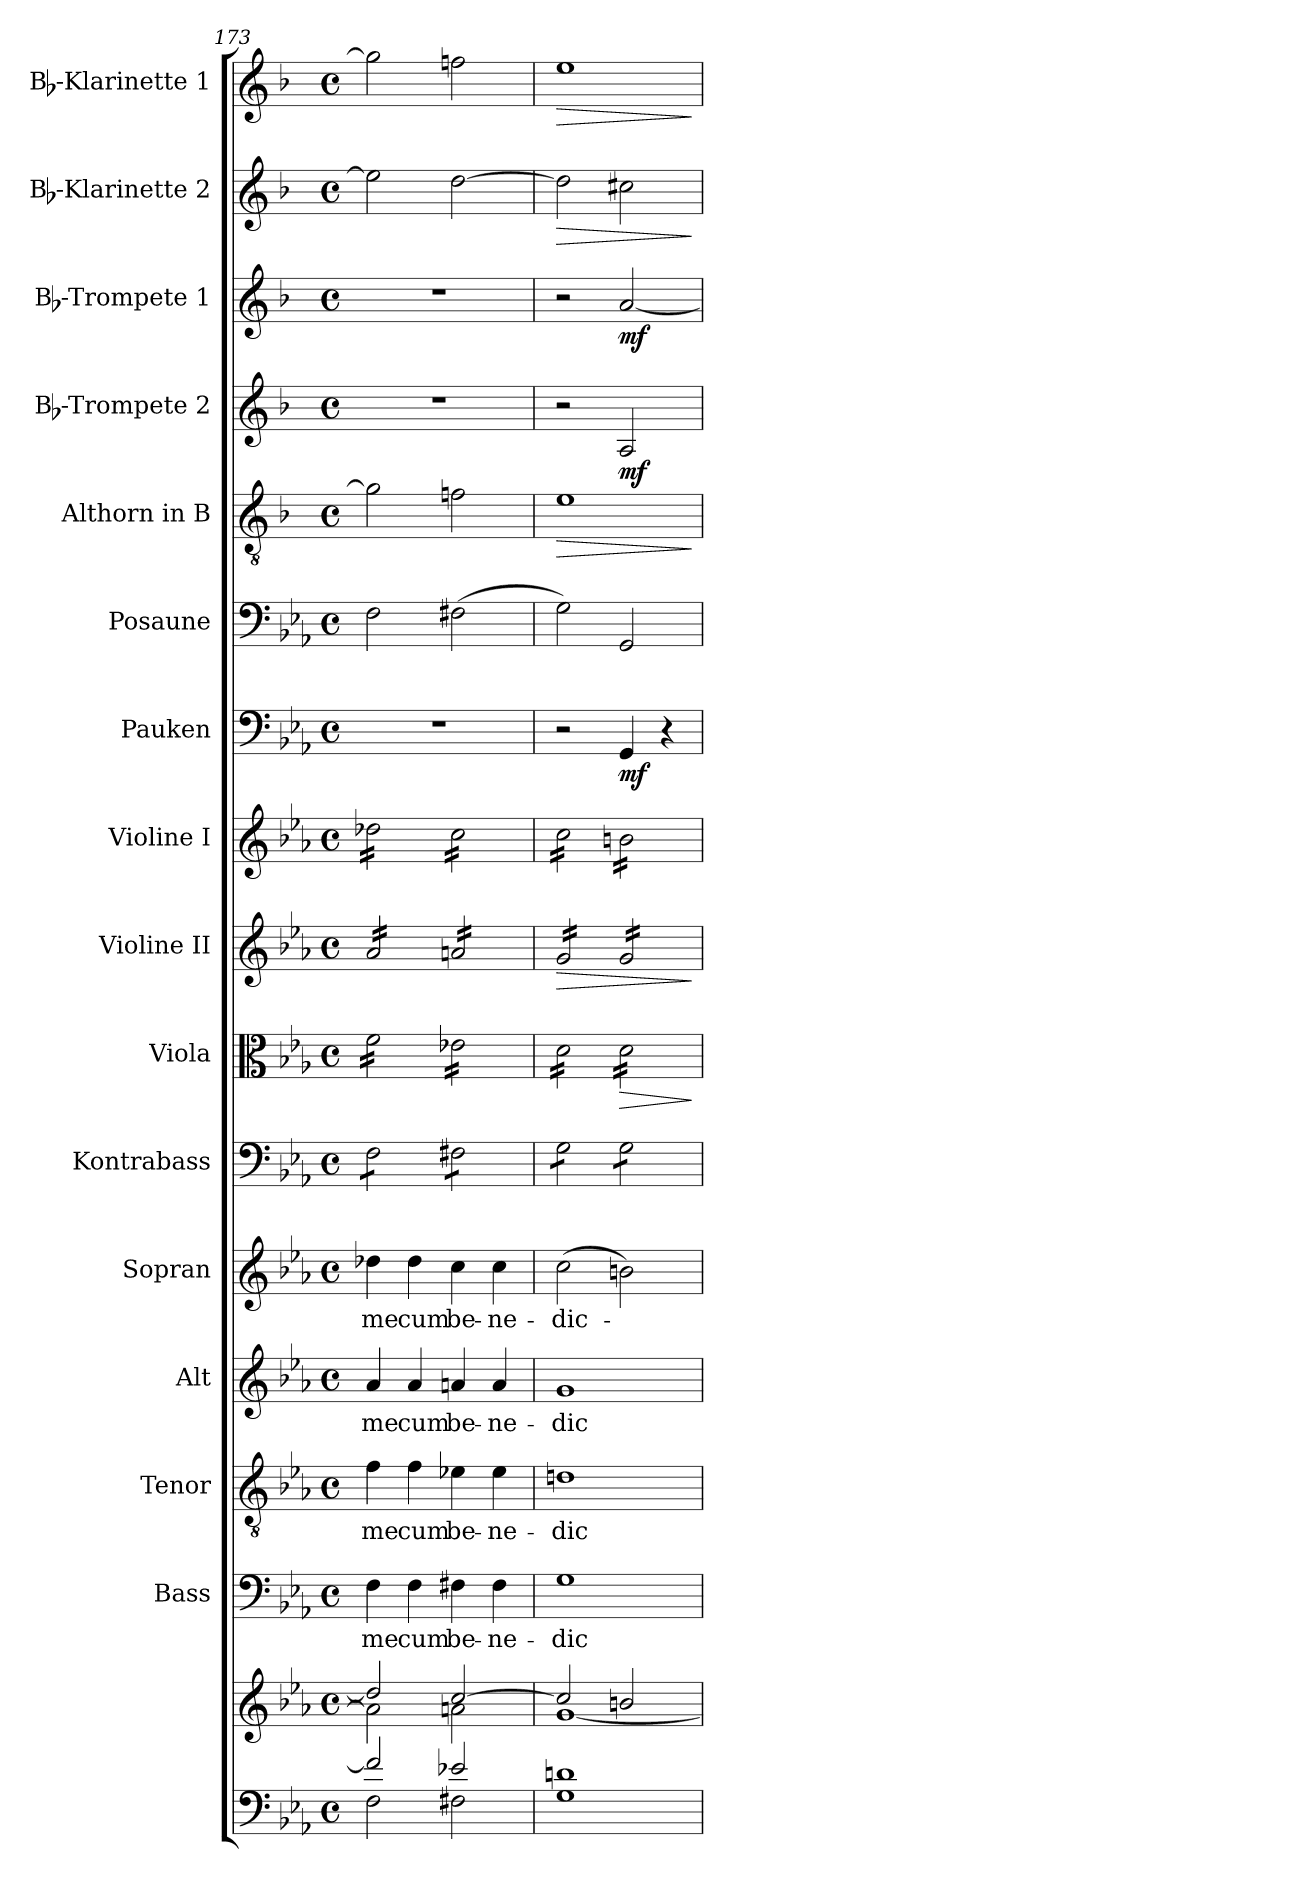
**kern	**kern	**kern	**text	**kern	**text	**kern	**text	**kern	**text	**kern	**kern	**dynam	**kern	**dynam	**kern	**kern	**dynam	**kern	**kern	**dynam	**kern	**dynam	**kern	**dynam	**kern	**dynam	**kern	**dynam
*part16	*part16	*part15	*part15	*part14	*part14	*part13	*part13	*part12	*part12	*part11	*part10	*part10	*part9	*part9	*part8	*part7	*part7	*part6	*part5	*part5	*part4	*part4	*part3	*part3	*part2	*part2	*part1	*part1
*staff17	*staff16	*staff15	*staff15	*staff14	*staff14	*staff13	*staff13	*staff12	*staff12	*staff11	*staff10	*staff10	*staff9	*staff9	*staff8	*staff7	*staff7	*staff6	*staff5	*staff5	*staff4	*staff4	*staff3	*staff3	*staff2	*staff2	*staff1	*staff1
*	*	*I"Bass	*	*I"Tenor	*	*I"Alt	*	*I"Sopran	*	*I"Kontrabass	*I"Viola	*	*I"Violine II	*	*I"Violine I	*I"Pauken	*	*I"Posaune	*I"Althorn in B	*	*I"Bb-Trompete 2	*	*I"Bb-Trompete 1	*	*I"Bb-Klarinette 2	*	*I"Bb-Klarinette 1	*
*	*	*I'B.	*	*I'T.	*	*I'A.	*	*I'S.	*	*I'Kb.	*I'Vla.	*	*I'Vl. II	*	*I'Vl. I	*I'Pk.	*	*I'Pos.	*	*	*I'Bb Trp. 2	*	*I'Bb Trp. 1	*	*I'Bb Kl. 2	*	*I'Bb Kl. 1	*
!!LO:PB:g=z
*clefF4	*clefG2	*clefF4	*	*clefGv2	*	*clefG2	*	*clefG2	*	*clefF4	*clefC3	*	*clefG2	*	*clefG2	*clefF4	*	*clefF4	*clefGv2	*	*clefG2	*	*clefG2	*	*clefG2	*	*clefG2	*
*	*	*	*	*	*	*	*	*	*	*ITrd7c12	*	*	*	*	*	*	*	*	*ITrd1c2	*	*ITrd1c2	*	*ITrd1c2	*	*ITrd1c2	*	*ITrd1c2	*
*k[b-e-a-]	*k[b-e-a-]	*k[b-e-a-]	*	*k[b-e-a-]	*	*k[b-e-a-]	*	*k[b-e-a-]	*	*k[b-e-a-]	*k[b-e-a-]	*	*k[b-e-a-]	*	*k[b-e-a-]	*k[b-e-a-]	*	*k[b-e-a-]	*k[b-e-a-]	*	*k[b-e-a-]	*	*k[b-e-a-]	*	*k[b-e-a-]	*	*k[b-e-a-]	*
*E-:	*E-:	*E-:	*	*E-:	*	*E-:	*	*E-:	*	*E-:	*E-:	*	*E-:	*	*E-:	*E-:	*	*E-:	*E-:	*	*E-:	*	*E-:	*	*E-:	*	*E-:	*
*M4/4	*M4/4	*M4/4	*	*M4/4	*	*M4/4	*	*M4/4	*	*M4/4	*M4/4	*	*M4/4	*	*M4/4	*M4/4	*	*M4/4	*M4/4	*	*M4/4	*	*M4/4	*	*M4/4	*	*M4/4	*
*met(c)	*met(c)	*met(c)	*	*met(c)	*	*met(c)	*	*met(c)	*	*met(c)	*met(c)	*	*met(c)	*	*met(c)	*met(c)	*	*met(c)	*met(c)	*	*met(c)	*	*met(c)	*	*met(c)	*	*met(c)	*
=173	=173	=173	=173	=173	=173	=173	=173	=173	=173	=173	=173	=173	=173	=173	=173	=173	=173	=173	=173	=173	=173	=173	=173	=173	=173	=173	=173	=173
*^	*^	*	*	*	*	*	*	*	*	*	*	*	*	*	*	*	*	*	*	*	*	*	*	*	*	*	*	*
!	!	!	!	!	!LO:LY:b	!	!LO:LY:b	!	!LO:LY:b	!	!LO:LY:b	!	!	!	!	!	!	!	!	!	!	!	!	!	!	!	!	!	!	!
*	*	*	*	*	*	*	*	*	*	*	*	*tremolo	*	*	*	*	*	*	*	*	*	*	*	*	*	*	*	*	*	*
*	*	*	*	*	*	*	*	*	*	*	*	*	*tremolo	*	*	*	*	*	*	*	*	*	*	*	*	*	*	*	*	*
*	*	*	*	*	*	*	*	*	*	*	*	*	*	*	*tremolo	*	*	*	*	*	*	*	*	*	*	*	*	*	*	*
*	*	*	*	*	*	*	*	*	*	*	*	*	*	*	*	*	*tremolo	*	*	*	*	*	*	*	*	*	*	*	*	*
2f/]	2F\	2dd-/]	2a-\]	4F\	me	4f\	me	4a-/	me	4dd-X\	me	8FF\L	16f\LL	.	16a-/LL	.	16dd-X\LL	1r	.	2F\	2f\]	.	1r	.	1r	.	2dd-\]	.	2ff\]	.
.	.	.	.	.	.	.	.	.	.	.	.	.	16f\	.	16a-/	.	16dd-X\	.	.	.	.	.	.	.	.	.	.	.	.	.
.	.	.	.	.	.	.	.	.	.	.	.	8FF\	16f\	.	16a-/	.	16dd-X\	.	.	.	.	.	.	.	.	.	.	.	.	.
.	.	.	.	.	.	.	.	.	.	.	.	.	16f\	.	16a-/	.	16dd-X\	.	.	.	.	.	.	.	.	.	.	.	.	.
!	!	!	!	!	!LO:LY:b	!	!LO:LY:b	!	!LO:LY:b	!	!LO:LY:b	!	!	!	!	!	!	!	!	!	!	!	!	!	!	!	!	!	!	!
.	.	.	.	4F\	cum	4f\	cum	4a-/	cum	4dd-\	cum	8FF\	16f\	.	16a-/	.	16dd-X\	.	.	.	.	.	.	.	.	.	.	.	.	.
.	.	.	.	.	.	.	.	.	.	.	.	.	16f\	.	16a-/	.	16dd-X\	.	.	.	.	.	.	.	.	.	.	.	.	.
.	.	.	.	.	.	.	.	.	.	.	.	8FF\J	16f\	.	16a-/	.	16dd-X\	.	.	.	.	.	.	.	.	.	.	.	.	.
.	.	.	.	.	.	.	.	.	.	.	.	.	16f\JJ	.	16a-/JJ	.	16dd-X\JJ	.	.	.	.	.	.	.	.	.	.	.	.	.
!	!	!	!	!	!LO:LY:b	!	!LO:LY:b	!	!LO:LY:b	!	!LO:LY:b	!	!	!	!	!	!	!	!	!	!	!	!	!	!	!	!	!	!	!
2e-X/	2F#X\	[>2cc/	2an\	4F#X\	be-	4e-X\	be-	4an/	be-	4cc\	be-	8FF#X\L	16e-X\LL	.	16an/LL	.	16cc\LL	.	.	(>2F#X\	2e-X\	.	.	.	.	.	[2cc\	.	2ee-X\	.
.	.	.	.	.	.	.	.	.	.	.	.	.	16e-X\	.	16an/	.	16cc\	.	.	.	.	.	.	.	.	.	.	.	.	.
.	.	.	.	.	.	.	.	.	.	.	.	8FF#X\	16e-X\	.	16an/	.	16cc\	.	.	.	.	.	.	.	.	.	.	.	.	.
.	.	.	.	.	.	.	.	.	.	.	.	.	16e-X\	.	16an/	.	16cc\	.	.	.	.	.	.	.	.	.	.	.	.	.
!	!	!	!	!	!LO:LY:b	!	!LO:LY:b	!	!LO:LY:b	!	!LO:LY:b	!	!	!	!	!	!	!	!	!	!	!	!	!	!	!	!	!	!	!
.	.	.	.	4F#\	-ne-	4e-\	-ne-	4a/	-ne-	4cc\	-ne-	8FF#X\	16e-X\	.	16an/	.	16cc\	.	.	.	.	.	.	.	.	.	.	.	.	.
.	.	.	.	.	.	.	.	.	.	.	.	.	16e-X\	.	16an/	.	16cc\	.	.	.	.	.	.	.	.	.	.	.	.	.
.	.	.	.	.	.	.	.	.	.	.	.	8FF#X\J	16e-X\	.	16an/	.	16cc\	.	.	.	.	.	.	.	.	.	.	.	.	.
.	.	.	.	.	.	.	.	.	.	.	.	.	16e-X\JJ	.	16an/JJ	.	16cc\JJ	.	.	.	.	.	.	.	.	.	.	.	.	.
=174	=174	=174	=174	=174	=174	=174	=174	=174	=174	=174	=174	=174	=174	=174	=174	=174	=174	=174	=174	=174	=174	=174	=174	=174	=174	=174	=174	=174	=174	=174
!	!	!	!	!	!LO:LY:b	!	!LO:LY:b	!	!LO:LY:b	!	!LO:LY:b	!	!	!	!	!LO:HP:b	!	!	!	!	!	!LO:HP:b	!	!	!	!	!	!LO:HP:b	!	!LO:HP:b
1dn	1G	2cc/]	[<1g	1G	-dic-	1dn	-dic-	1g	-dic-	(>2cc\	-dic-	8GG\L	16d\LL	.	16g/LL	>	16cc\LL	2r	.	2G\)	1d	>	2r	.	2r	.	2cc\]	>	1dd	>
.	.	.	.	.	.	.	.	.	.	.	.	.	16d\	.	16g/	.	16cc\	.	.	.	.	.	.	.	.	.	.	.	.	.
.	.	.	.	.	.	.	.	.	.	.	.	8GG\	16d\	.	16g/	.	16cc\	.	.	.	.	.	.	.	.	.	.	.	.	.
.	.	.	.	.	.	.	.	.	.	.	.	.	16d\	.	16g/	.	16cc\	.	.	.	.	.	.	.	.	.	.	.	.	.
.	.	.	.	.	.	.	.	.	.	.	.	8GG\	16d\	.	16g/	.	16cc\	.	.	.	.	.	.	.	.	.	.	.	.	.
.	.	.	.	.	.	.	.	.	.	.	.	.	16d\	.	16g/	.	16cc\	.	.	.	.	.	.	.	.	.	.	.	.	.
.	.	.	.	.	.	.	.	.	.	.	.	8GG\J	16d\	.	16g/	.	16cc\	.	.	.	.	.	.	.	.	.	.	.	.	.
.	.	.	.	.	.	.	.	.	.	.	.	.	16d\JJ	.	16g/JJ	.	16cc\JJ	.	.	.	.	.	.	.	.	.	.	.	.	.
!	!	!	!	!	!	!	!	!	!	!	!	!	!	!LO:HP:b	!	!	!	!	!LO:DY:b	!	!	!	!	!LO:DY:b	!	!LO:DY:b	!	!	!	!
.	.	2bn/	.	.	.	.	.	.	.	2bn\)	.	8GG\L	16d\LL	>	16g/LL	.	16bn\LL	4GG/	mf	2GG/	.	.	2G/	mf	[2g/	mf	2bn\	.	.	.
.	.	.	.	.	.	.	.	.	.	.	.	.	16d\	.	16g/	.	16bn\	.	.	.	.	.	.	.	.	.	.	.	.	.
.	.	.	.	.	.	.	.	.	.	.	.	8GG\	16d\	.	16g/	.	16bn\	.	.	.	.	.	.	.	.	.	.	.	.	.
.	.	.	.	.	.	.	.	.	.	.	.	.	16d\	.	16g/	.	16bn\	.	.	.	.	.	.	.	.	.	.	.	.	.
.	.	.	.	.	.	.	.	.	.	.	.	8GG\	16d\	.	16g/	.	16bn\	4r	.	.	.	.	.	.	.	.	.	.	.	.
.	.	.	.	.	.	.	.	.	.	.	.	.	16d\	.	16g/	.	16bn\	.	.	.	.	.	.	.	.	.	.	.	.	.
.	.	.	.	.	.	.	.	.	.	.	.	8GG\J	16d\	.	16g/	.	16bn\	.	.	.	.	.	.	.	.	.	.	.	.	.
*	*	*	*	*	*	*	*	*	*	*	*	*Xtremolo	*	*	*	*	*	*	*	*	*	*	*	*	*	*	*	*	*	*
.	.	.	.	.	.	.	.	.	.	.	.	.	16d\JJ	.	16g/JJ	.	16bn\JJ	.	.	.	.	.	.	.	.	.	.	.	.	.
*	*	*	*	*	*	*	*	*	*	*	*	*	*	*	*	*	*Xtremolo	*	*	*	*	*	*	*	*	*	*	*	*	*
*	*	*	*	*	*	*	*	*	*	*	*	*	*	*	*Xtremolo	*	*	*	*	*	*	*	*	*	*	*	*	*	*	*
*	*	*	*	*	*	*	*	*	*	*	*	*	*Xtremolo	*	*	*	*	*	*	*	*	*	*	*	*	*	*	*	*	*
*v	*v	*	*	*	*	*	*	*	*	*	*	*	*	*	*	*	*	*	*	*	*	*	*	*	*	*	*	*	*	*
*	*v	*v	*	*	*	*	*	*	*	*	*	*	*	*	*	*	*	*	*	*	*	*	*	*	*	*	*	*	*
.	.	.	.	.	.	.	.	.	.	.	.	]	.	]	.	.	.	.	.	]	.	.	.	.	.	]	.	]
=	=	=	=	=	=	=	=	=	=	=	=	=	=	=	=	=	=	=	=	=	=	=	=	=	=	=	=	=
*-	*-	*-	*-	*-	*-	*-	*-	*-	*-	*-	*-	*-	*-	*-	*-	*-	*-	*-	*-	*-	*-	*-	*-	*-	*-	*-	*-	*-
